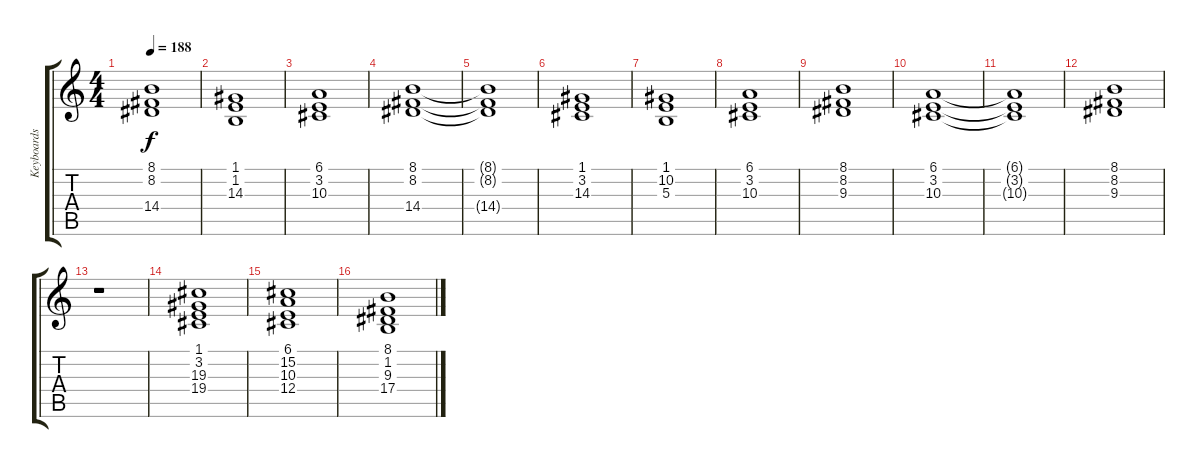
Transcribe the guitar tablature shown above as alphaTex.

\track ("Keyboards" "Keyboards") {instrument stringensemble1}
\staff {score tabs}
\tuning (Eb4 Bb3 Gb3 Db3 Ab2 Eb2) {hide}
\ts (4 4)
\tempo 188
\clef g2
\ks c
(8.1{t} 8.2{t} 14.4{t}).1{dy f} |
(1.1 1.2 14.3).1 |
(6.1 3.2 10.3).1 |
(8.1 8.2 14.4).1 |
(8.1{t} 8.2{t} 14.4{t}).1 |
(1.1 3.2 14.3).1 |
(1.1 10.2 5.3).1 |
(6.1 3.2 10.3).1 |
(8.1 8.2 9.3).1 |
(6.1 3.2 10.3).1 |
(6.1{t} 3.2{t} 10.3{t}).1 |
(8.1 8.2 9.3).1 |
r.1 |
(1.1 3.2 19.3 19.4).1 |
(6.1 15.2 10.3 12.4).1 |
(8.1 1.2 9.3 17.4).1
